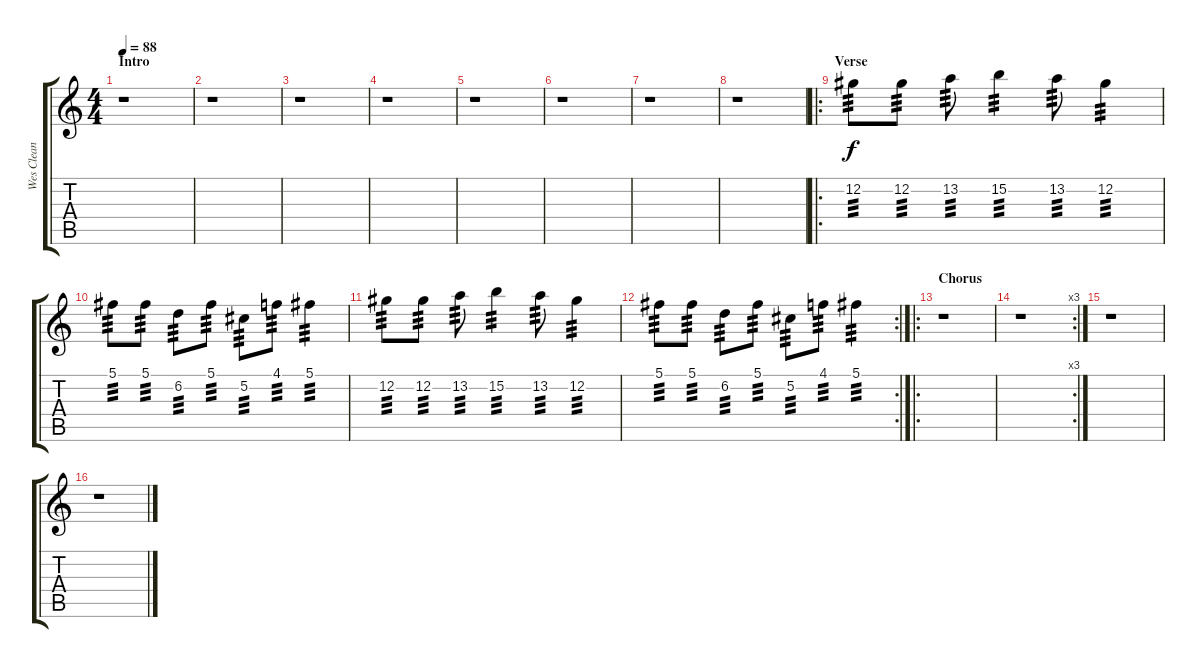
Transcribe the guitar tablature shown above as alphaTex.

\track ("Wes Clean" "Wes Clean") {instrument electricguitarclean}
\staff {score tabs}
\tuning (Db4 Ab3 E3 B2 Gb2 Db2) {hide}
\ts (4 4)
\section ("" "Intro")
\tempo 88
\clef g2
\ks c
r.1{dy f instrument electricguitarclean} |
r.1 |
r.1 |
r.1 |
r.1 |
r.1 |
r.1 |
r.1 |
\ro
\section ("" "Verse")
12.2.8{tp 3} 12.2.8{tp 3} 13.2.8{tp 3} 15.2.4{tp 3} 13.2.8{tp 3} 12.2.4{tp 3} |
5.1.8{tp 3} 5.1.8{tp 3} 6.2.8{tp 3} 5.1.8{tp 3} 5.2.8{tp 3} 4.1.8{tp 3} 5.1.4{tp 3} |
12.2.8{tp 3} 12.2.8{tp 3} 13.2.8{tp 3} 15.2.4{tp 3} 13.2.8{tp 3} 12.2.4{tp 3} |
\rc 2
5.1.8{tp 3} 5.1.8{tp 3} 6.2.8{tp 3} 5.1.8{tp 3} 5.2.8{tp 3} 4.1.8{tp 3} 5.1.4{tp 3} |
\ro
\section ("" "Chorus")
r.1 |
\rc 3
r.1 |
r.1 |
r.1
